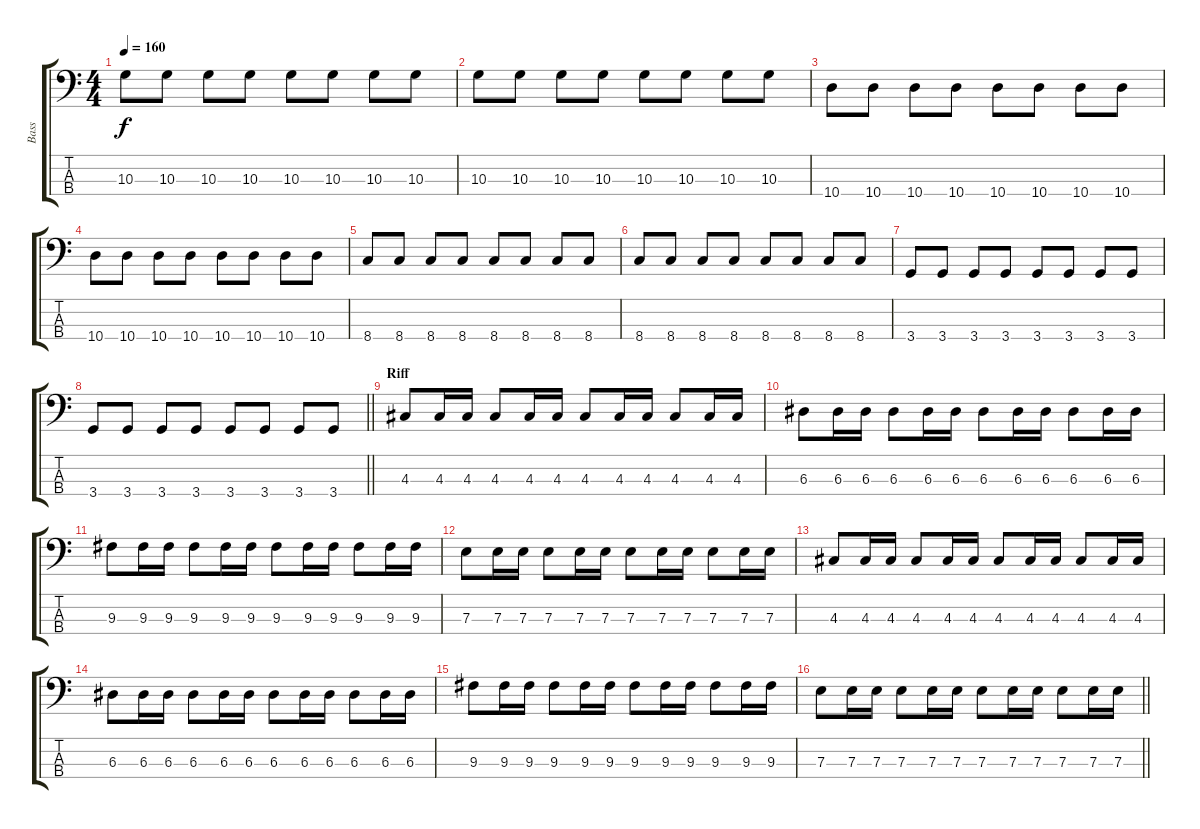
\track ("Bass" "Bass") {instrument electricbassfinger}
\staff {score tabs}
\tuning (G2 D2 A1 E1) {hide}
\ts (4 4)
\tempo 160
\clef f4
\ks c
10.3.8{dy f} 10.3.8 10.3.8 10.3.8 10.3.8 10.3.8 10.3.8 10.3.8 |
10.3.8 10.3.8 10.3.8 10.3.8 10.3.8 10.3.8 10.3.8 10.3.8 |
10.4.8 10.4.8 10.4.8 10.4.8 10.4.8 10.4.8 10.4.8 10.4.8 |
10.4.8 10.4.8 10.4.8 10.4.8 10.4.8 10.4.8 10.4.8 10.4.8 |
8.4.8 8.4.8 8.4.8 8.4.8 8.4.8 8.4.8 8.4.8 8.4.8 |
8.4.8 8.4.8 8.4.8 8.4.8 8.4.8 8.4.8 8.4.8 8.4.8 |
3.4.8 3.4.8 3.4.8 3.4.8 3.4.8 3.4.8 3.4.8 3.4.8 |
\barLineRight lightlight
3.4.8 3.4.8 3.4.8 3.4.8 3.4.8 3.4.8 3.4.8 3.4.8 |
\section ("" "Riff")
4.3.8 4.3.16 4.3.16 4.3.8 4.3.16 4.3.16 4.3.8 4.3.16 4.3.16 4.3.8 4.3.16 4.3.16 |
6.3.8 6.3.16 6.3.16 6.3.8 6.3.16 6.3.16 6.3.8 6.3.16 6.3.16 6.3.8 6.3.16 6.3.16 |
9.3.8 9.3.16 9.3.16 9.3.8 9.3.16 9.3.16 9.3.8 9.3.16 9.3.16 9.3.8 9.3.16 9.3.16 |
7.3.8 7.3.16 7.3.16 7.3.8 7.3.16 7.3.16 7.3.8 7.3.16 7.3.16 7.3.8 7.3.16 7.3.16 |
4.3.8 4.3.16 4.3.16 4.3.8 4.3.16 4.3.16 4.3.8 4.3.16 4.3.16 4.3.8 4.3.16 4.3.16 |
6.3.8 6.3.16 6.3.16 6.3.8 6.3.16 6.3.16 6.3.8 6.3.16 6.3.16 6.3.8 6.3.16 6.3.16 |
9.3.8 9.3.16 9.3.16 9.3.8 9.3.16 9.3.16 9.3.8 9.3.16 9.3.16 9.3.8 9.3.16 9.3.16 |
\barLineRight lightlight
7.3.8 7.3.16 7.3.16 7.3.8 7.3.16 7.3.16 7.3.8 7.3.16 7.3.16 7.3.8 7.3.16 7.3.16
